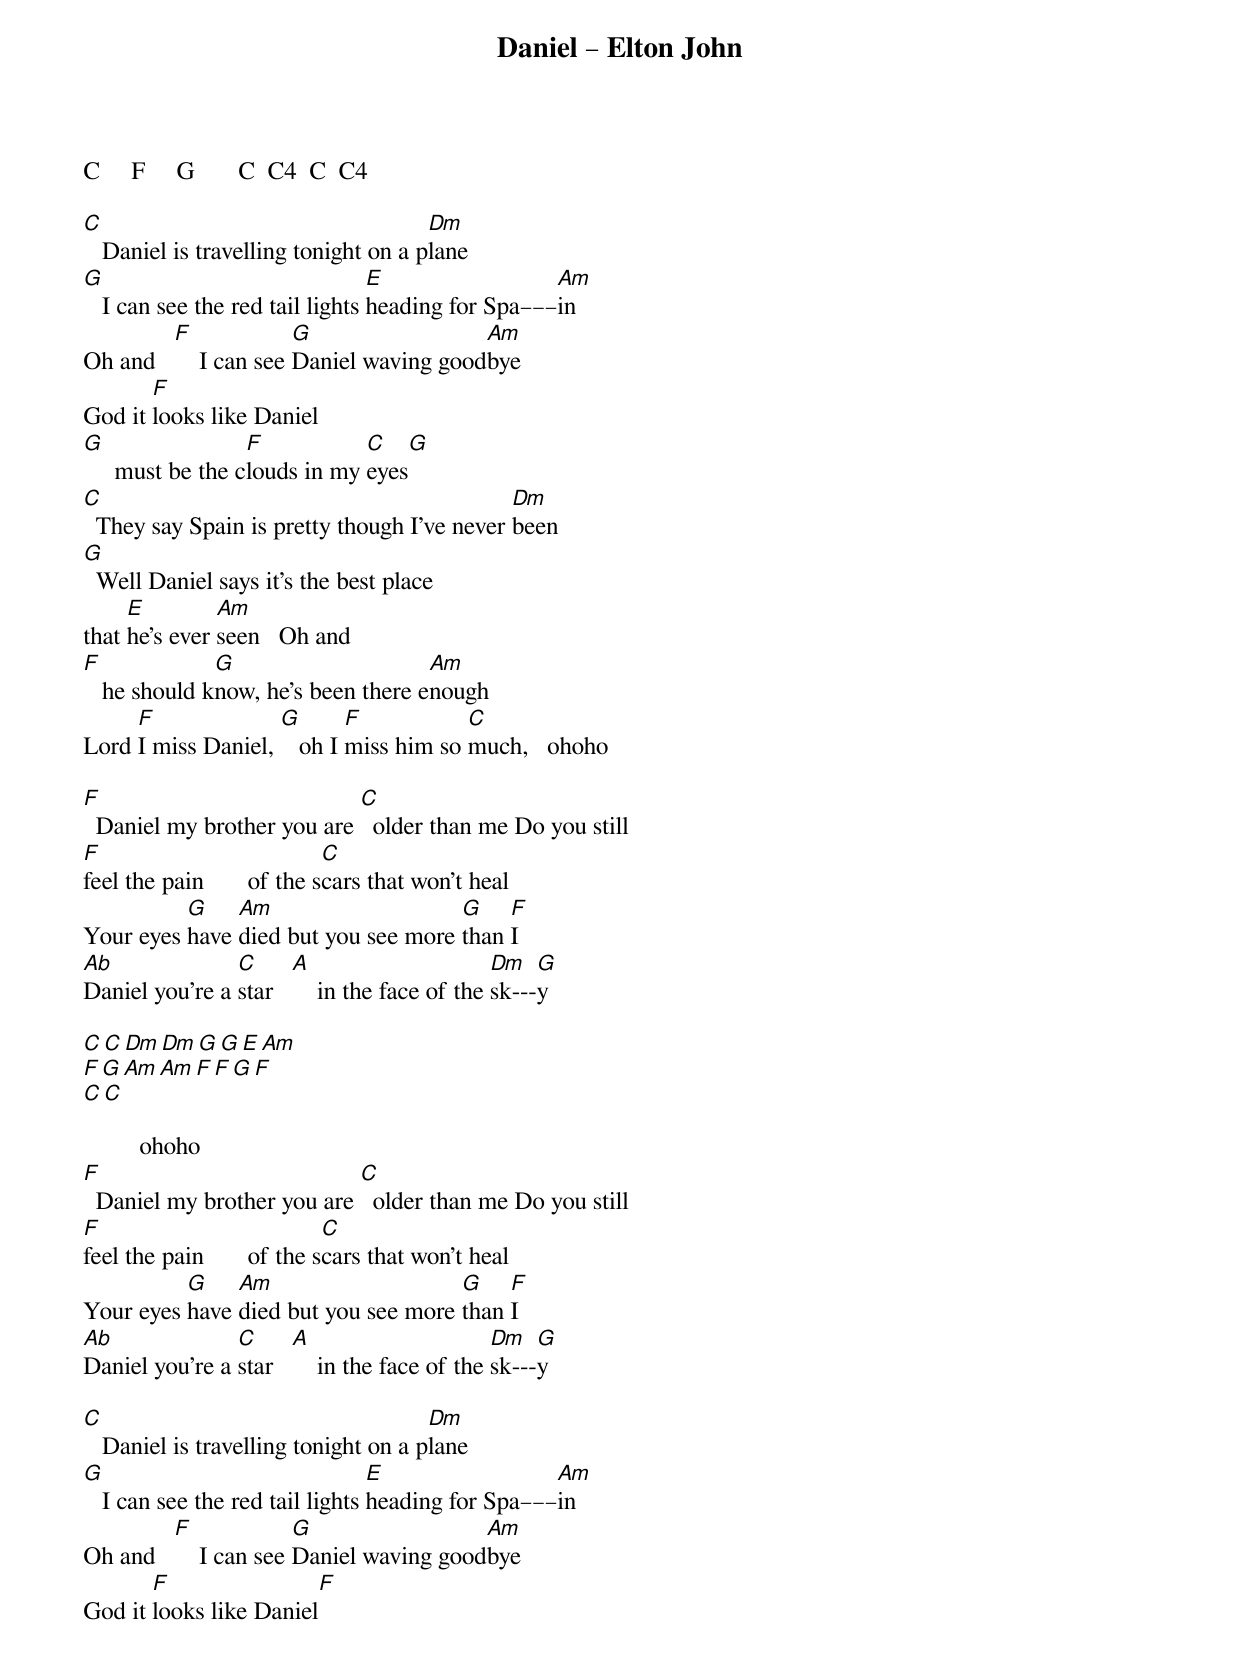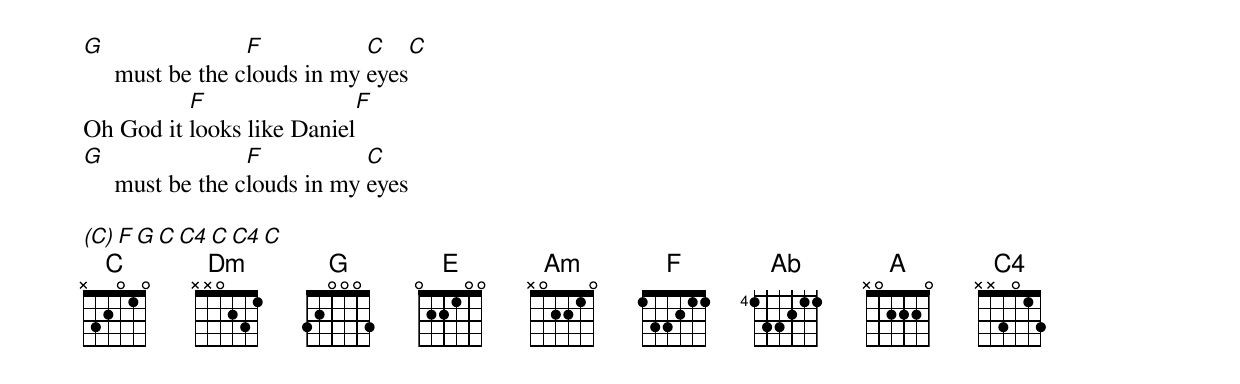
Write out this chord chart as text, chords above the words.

Daniel – Elton John

C     F     G       C  C4  C  C4

C                                     Dm
   Daniel is travelling tonight on a plane
G                                E                 Am
   I can see the red tail lights heading for Spa–––in
         F             G                 Am
Oh and       I can see Daniel waving goodbye
       F
God it looks like Daniel
G                 F           C             G
     must be the clouds in my eyes
C                                            Dm
  They say Spain is pretty though I've never been
G
  Well Daniel says it's the best place
     E         Am
that he's ever seen   Oh and
F             G                     Am
   he should know, he's been there enough
     F              G       F           C
Lord I miss Daniel,    oh I miss him so much,   ohoho

F                           C
  Daniel my brother you are   older than me Do you still
F                           C
feel the pain       of the scars that won't heal
          G    Am                    G    F
Your eyes have died but you see more than I
Ab              C      A                      Dm   G
Daniel you're a star       in the face of the sk---y

C    C    Dm    Dm    G    G    E    Am
F    G    Am    Am    F    F    G    F
C    C

         ohoho
F                           C
  Daniel my brother you are   older than me Do you still
F                           C
feel the pain       of the scars that won't heal
          G    Am                    G    F
Your eyes have died but you see more than I
Ab              C      A                      Dm   G
Daniel you're a star       in the face of the sk---y

C                                     Dm
   Daniel is travelling tonight on a plane
G                                E                 Am
   I can see the red tail lights heading for Spa–––in
         F             G                 Am
Oh and       I can see Daniel waving goodbye
       F                     F
God it looks like Daniel
G                 F           C       C
     must be the clouds in my eyes
          F                    F
Oh God it looks like Daniel
G                 F           C
     must be the clouds in my eyes

(C)   F        G    C  C4  C  C4   C
